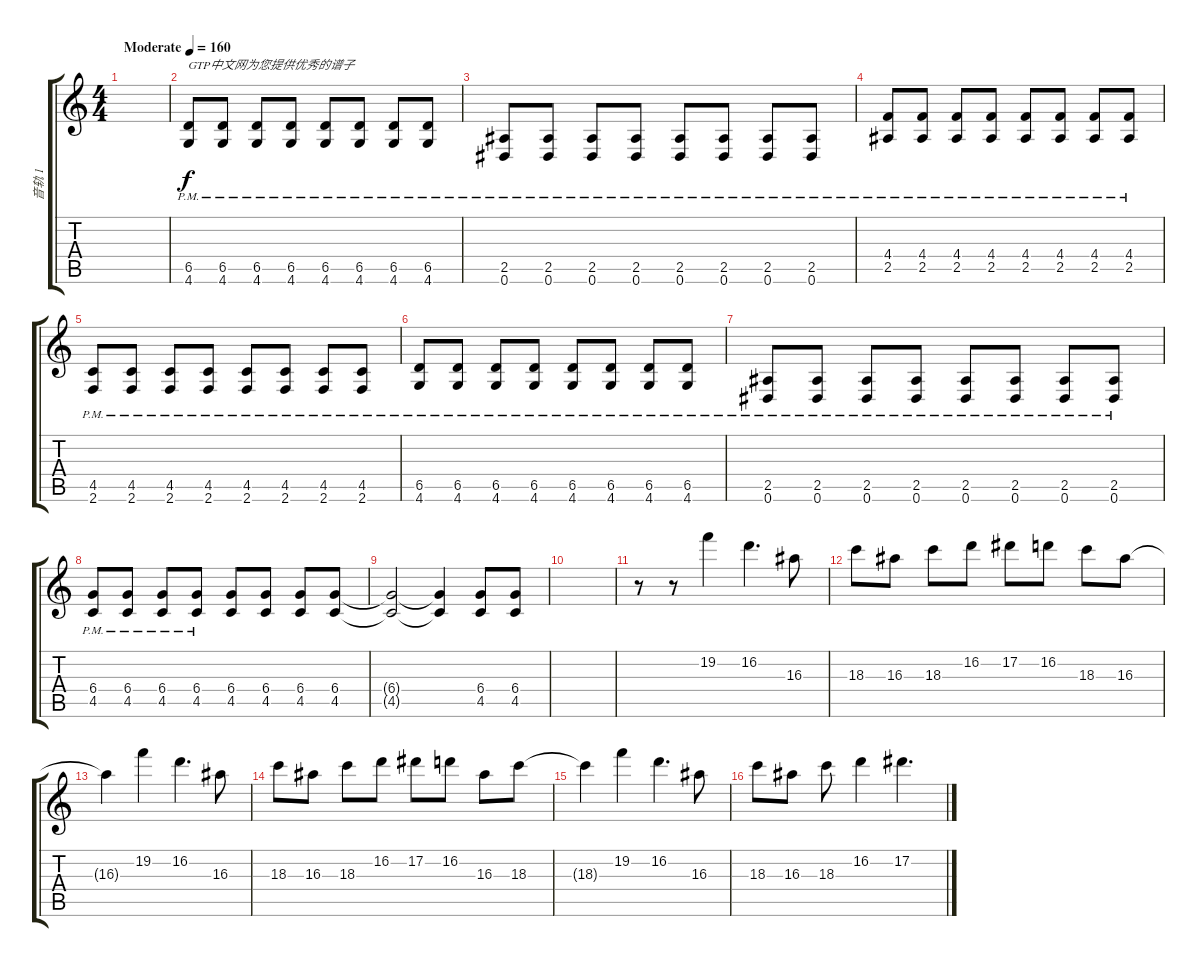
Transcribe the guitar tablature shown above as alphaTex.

\track ("音轨 1" "音轨 1") {instrument distortionguitar}
\staff {score tabs}
\tuning (Eb4 Bb3 Gb3 Db3 Ab2 Eb2) {hide}
\ts (4 4)
\tempo (160 "Moderate")
\clef g2
\ks c
|
(6.5{pm} 4.6{pm}).8{txt "GTP中文网为您提供优秀的谱子"} (6.5{pm} 4.6{pm}).8 (6.5{pm} 4.6{pm}).8 (6.5{pm} 4.6{pm}).8 (6.5{pm} 4.6{pm}).8 (6.5{pm} 4.6{pm}).8 (6.5{pm} 4.6{pm}).8 (6.5{pm} 4.6{pm}).8 |
(2.5{pm} 0.6{pm}).8 (2.5{pm} 0.6{pm}).8 (2.5{pm} 0.6{pm}).8 (2.5{pm} 0.6{pm}).8 (2.5{pm} 0.6{pm}).8 (2.5{pm} 0.6{pm}).8 (2.5{pm} 0.6{pm}).8 (2.5{pm} 0.6{pm}).8 |
(4.4{pm} 2.5{pm}).8 (4.4{pm} 2.5{pm}).8 (4.4{pm} 2.5{pm}).8 (4.4{pm} 2.5{pm}).8 (4.4{pm} 2.5{pm}).8 (4.4{pm} 2.5{pm}).8 (4.4{pm} 2.5{pm}).8 (4.4{pm} 2.5{pm}).8 |
(4.5{pm} 2.6{pm}).8 (4.5{pm} 2.6{pm}).8 (4.5{pm} 2.6{pm}).8 (4.5{pm} 2.6{pm}).8 (4.5{pm} 2.6{pm}).8 (4.5{pm} 2.6{pm}).8 (4.5{pm} 2.6{pm}).8 (4.5{pm} 2.6{pm}).8 |
(6.5{pm} 4.6{pm}).8 (6.5{pm} 4.6{pm}).8 (6.5{pm} 4.6{pm}).8 (6.5{pm} 4.6{pm}).8 (6.5{pm} 4.6{pm}).8 (6.5{pm} 4.6{pm}).8 (6.5{pm} 4.6{pm}).8 (6.5{pm} 4.6{pm}).8 |
(2.5{pm} 0.6{pm}).8 (2.5{pm} 0.6{pm}).8 (2.5{pm} 0.6{pm}).8 (2.5{pm} 0.6{pm}).8 (2.5{pm} 0.6{pm}).8 (2.5{pm} 0.6{pm}).8 (2.5{pm} 0.6{pm}).8 (2.5{pm} 0.6{pm}).8 |
(6.4{pm} 4.5{pm}).8 (6.4{pm} 4.5{pm}).8 (6.4{pm} 4.5{pm}).8 (6.4{pm} 4.5{pm}).8 (6.4 4.5).8 (6.4 4.5).8 (6.4 4.5).8 (6.4 4.5).8 |
(6.4{t} 4.5{t}).2 (6.4{t} 4.5{t}).4 (6.4 4.5).8 (6.4 4.5).8 |
|
r.8 r.8 19.2.4 16.2.4{d} 16.3.8 |
18.3.8 16.3.8 18.3.8 16.2.8 17.2.8 16.2.8 18.3.8 16.3.8 |
16.3{t}.4 19.2.4 16.2.4{d} 16.3.8 |
18.3.8 16.3.8 18.3.8 16.2.8 17.2.8 16.2.8 16.3.8 18.3.8 |
18.3{t}.4 19.2.4 16.2.4{d} 16.3.8 |
18.3.8 16.3.8 18.3.8 16.2.4 17.2.4{d}
